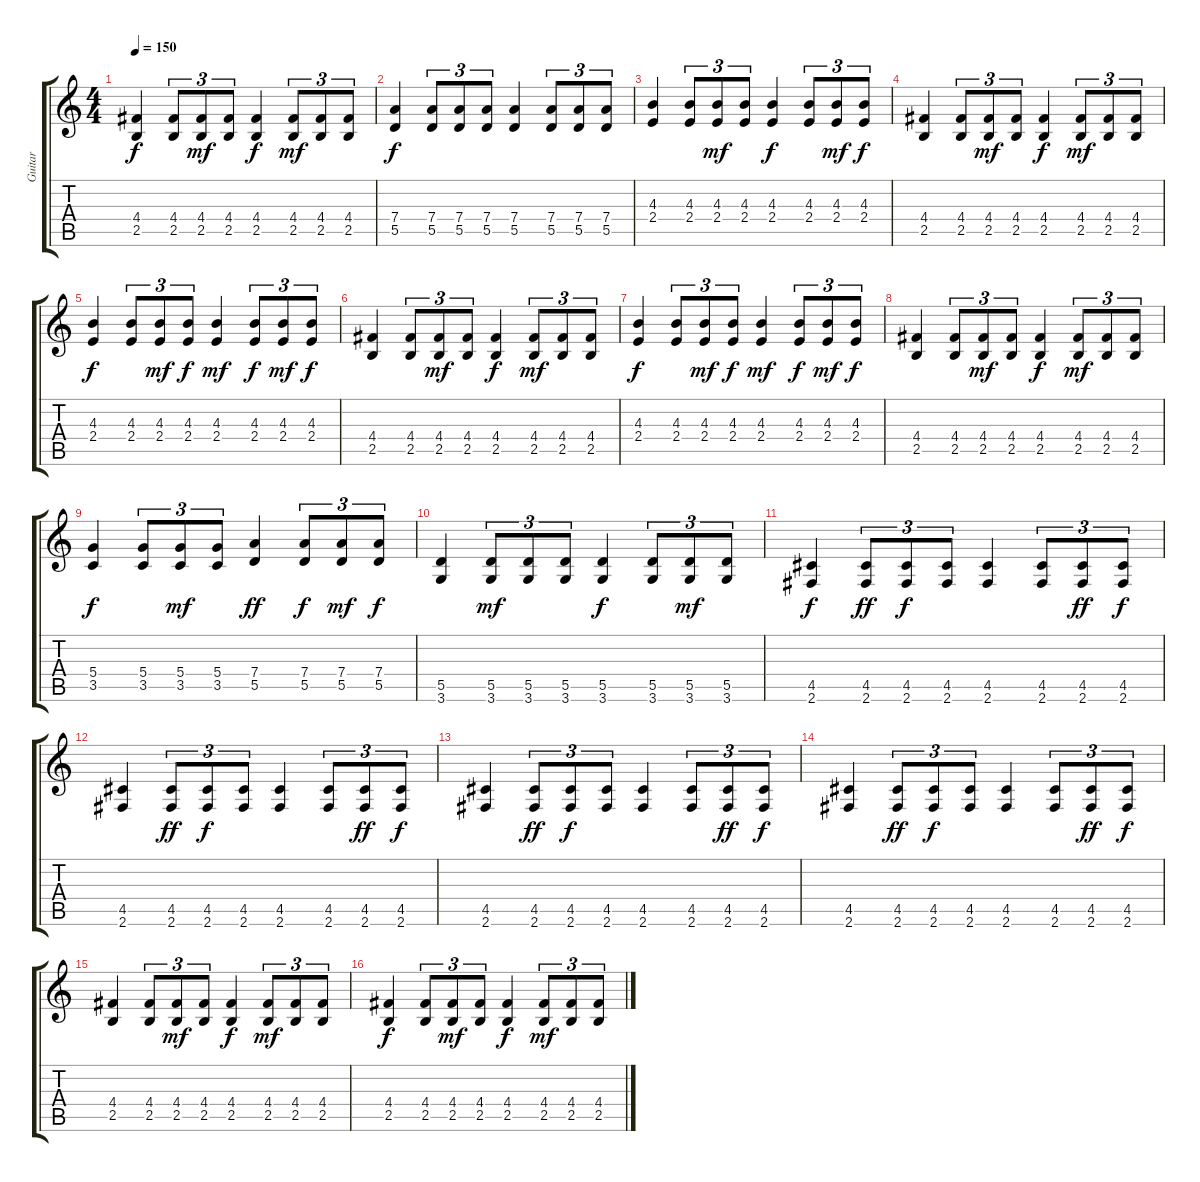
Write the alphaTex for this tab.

\track ("Guitar" "Guitar") {instrument overdrivenguitar}
\staff {score tabs}
\tuning (E4 B3 G3 D3 A2 E2) {hide}
\ts (4 4)
\tempo 150
\clef g2
\ks c
(4.4 2.5).4{dy f} (4.4 2.5).8{tu (3 2)} (4.4 2.5).8{tu (3 2) dy mf} (4.4 2.5).8{tu (3 2)} (4.4 2.5).4{dy f} (4.4 2.5).8{tu (3 2) dy mf} (4.4 2.5).8{tu (3 2)} (4.4 2.5).8{tu (3 2)} |
(7.4 5.5).4{dy f} (7.4 5.5).8{tu (3 2)} (7.4 5.5).8{tu (3 2)} (7.4 5.5).8{tu (3 2)} (7.4 5.5).4 (7.4 5.5).8{tu (3 2)} (7.4 5.5).8{tu (3 2)} (7.4 5.5).8{tu (3 2)} |
(4.3 2.4).4 (4.3 2.4).8{tu (3 2)} (4.3 2.4).8{tu (3 2) dy mf} (4.3 2.4).8{tu (3 2)} (4.3 2.4).4{dy f} (4.3 2.4).8{tu (3 2)} (4.3 2.4).8{tu (3 2) dy mf} (4.3 2.4).8{tu (3 2) dy f} |
(4.4 2.5).4 (4.4 2.5).8{tu (3 2)} (4.4 2.5).8{tu (3 2) dy mf} (4.4 2.5).8{tu (3 2)} (4.4 2.5).4{dy f} (4.4 2.5).8{tu (3 2) dy mf} (4.4 2.5).8{tu (3 2)} (4.4 2.5).8{tu (3 2)} |
(4.3 2.4).4{dy f} (4.3 2.4).8{tu (3 2)} (4.3 2.4).8{tu (3 2) dy mf} (4.3 2.4).8{tu (3 2) dy f} (4.3 2.4).4{dy mf} (4.3 2.4).8{tu (3 2) dy f} (4.3 2.4).8{tu (3 2) dy mf} (4.3 2.4).8{tu (3 2) dy f} |
(4.4 2.5).4 (4.4 2.5).8{tu (3 2)} (4.4 2.5).8{tu (3 2) dy mf} (4.4 2.5).8{tu (3 2)} (4.4 2.5).4{dy f} (4.4 2.5).8{tu (3 2) dy mf} (4.4 2.5).8{tu (3 2)} (4.4 2.5).8{tu (3 2)} |
(4.3 2.4).4{dy f} (4.3 2.4).8{tu (3 2)} (4.3 2.4).8{tu (3 2) dy mf} (4.3 2.4).8{tu (3 2) dy f} (4.3 2.4).4{dy mf} (4.3 2.4).8{tu (3 2) dy f} (4.3 2.4).8{tu (3 2) dy mf} (4.3 2.4).8{tu (3 2) dy f} |
(4.4 2.5).4 (4.4 2.5).8{tu (3 2)} (4.4 2.5).8{tu (3 2) dy mf} (4.4 2.5).8{tu (3 2)} (4.4 2.5).4{dy f} (4.4 2.5).8{tu (3 2) dy mf} (4.4 2.5).8{tu (3 2)} (4.4 2.5).8{tu (3 2)} |
(5.4 3.5).4{dy f} (5.4 3.5).8{tu (3 2)} (5.4 3.5).8{tu (3 2) dy mf} (5.4 3.5).8{tu (3 2)} (7.4 5.5).4{dy ff} (7.4 5.5).8{tu (3 2) dy f} (7.4 5.5).8{tu (3 2) dy mf} (7.4 5.5).8{tu (3 2) dy f} |
(5.5 3.6).4 (5.5 3.6).8{tu (3 2) dy mf} (5.5 3.6).8{tu (3 2)} (5.5 3.6).8{tu (3 2)} (5.5 3.6).4{dy f} (5.5 3.6).8{tu (3 2)} (5.5 3.6).8{tu (3 2) dy mf} (5.5 3.6).8{tu (3 2)} |
(4.5 2.6).4{dy f} (4.5 2.6).8{tu (3 2) dy ff} (4.5 2.6).8{tu (3 2) dy f} (4.5 2.6).8{tu (3 2)} (4.5 2.6).4 (4.5 2.6).8{tu (3 2)} (4.5 2.6).8{tu (3 2) dy ff} (4.5 2.6).8{tu (3 2) dy f} |
(4.5 2.6).4 (4.5 2.6).8{tu (3 2) dy ff} (4.5 2.6).8{tu (3 2) dy f} (4.5 2.6).8{tu (3 2)} (4.5 2.6).4 (4.5 2.6).8{tu (3 2)} (4.5 2.6).8{tu (3 2) dy ff} (4.5 2.6).8{tu (3 2) dy f} |
(4.5 2.6).4 (4.5 2.6).8{tu (3 2) dy ff} (4.5 2.6).8{tu (3 2) dy f} (4.5 2.6).8{tu (3 2)} (4.5 2.6).4 (4.5 2.6).8{tu (3 2)} (4.5 2.6).8{tu (3 2) dy ff} (4.5 2.6).8{tu (3 2) dy f} |
(4.5 2.6).4 (4.5 2.6).8{tu (3 2) dy ff} (4.5 2.6).8{tu (3 2) dy f} (4.5 2.6).8{tu (3 2)} (4.5 2.6).4 (4.5 2.6).8{tu (3 2)} (4.5 2.6).8{tu (3 2) dy ff} (4.5 2.6).8{tu (3 2) dy f} |
(4.4 2.5).4 (4.4 2.5).8{tu (3 2)} (4.4 2.5).8{tu (3 2) dy mf} (4.4 2.5).8{tu (3 2)} (4.4 2.5).4{dy f} (4.4 2.5).8{tu (3 2) dy mf} (4.4 2.5).8{tu (3 2)} (4.4 2.5).8{tu (3 2)} |
(4.4 2.5).4{dy f} (4.4 2.5).8{tu (3 2)} (4.4 2.5).8{tu (3 2) dy mf} (4.4 2.5).8{tu (3 2)} (4.4 2.5).4{dy f} (4.4 2.5).8{tu (3 2) dy mf} (4.4 2.5).8{tu (3 2)} (4.4 2.5).8{tu (3 2)}
